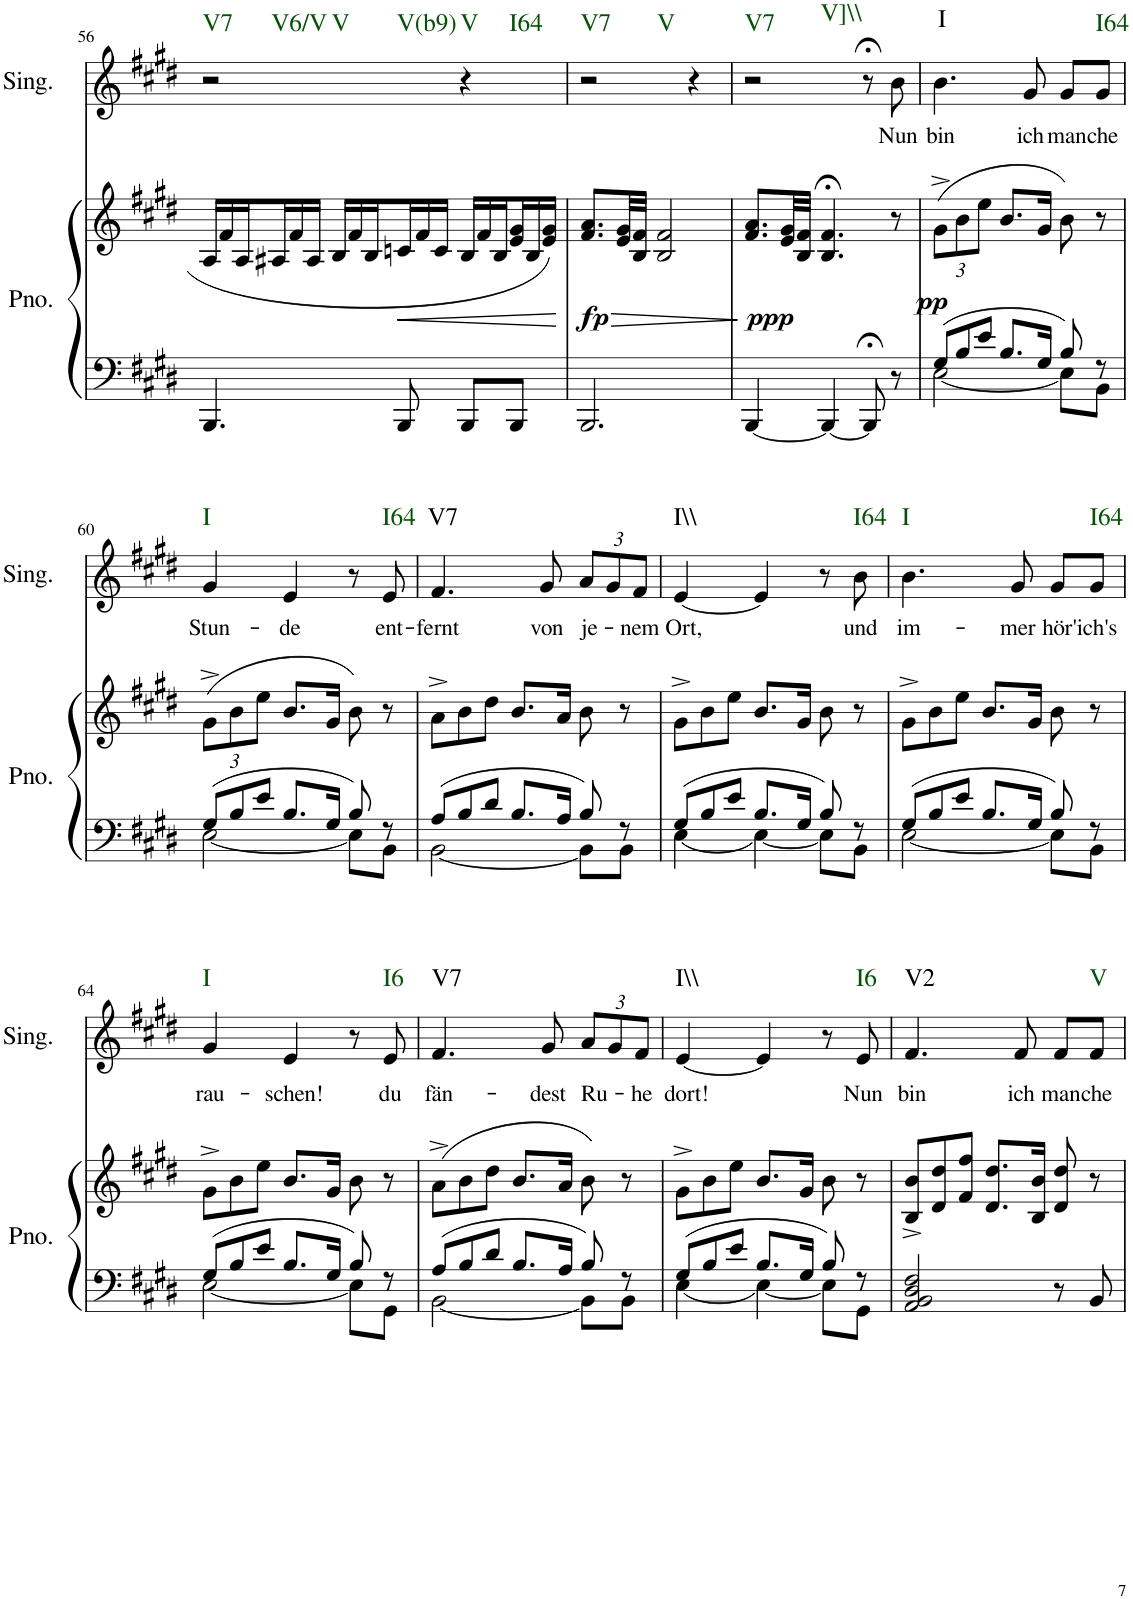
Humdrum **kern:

**kern	**kern	**dynam	**kern	**text	**harte
*part2	*part2	*part2	*part1	*part1	*part1
*staff3	*staff2	*staff2/3	*staff1	*staff1	*
*I"Pianoforte	*	*	*I"Singstimme	*	*
*I'Pno.	*	*	*I'Sing.	*	*
!!LO:PB:g=z
*clefF4	*clefG2	*	*clefG2	*	*
*k[f#c#g#d#]	*k[f#c#g#d#]	*	*k[f#c#g#d#]	*	*
*M3/4	*M3/4	*	*M3/4	*	*
*	*Xtuplet	*	*	*	*
=56	=56	=56	=56	=56	=56
!	!	!	!	!	!LO:H:n=1:kt=V7
!	!	!	!	!	!LO:H:n=2:kt=V6/V
!	!	!	!	!	!LO:H:n=3:kt=V
!	!	!	!	!	!LO:H:n=4:kt=V(b9)
4.BBB/	24A/LL	.	2r	.	N N N N
.	24f#/	.	.	.	.
.	24A/	.	.	.	.
.	24A#X/	.	.	.	.
.	24f#/	.	.	.	.
.	24A#/JJ	.	.	.	.
.	24B/LL	.	.	.	.
.	24f#/	.	.	.	.
.	24B/	.	.	.	.
8BBB/	24cn/	.	.	.	.
.	24f#/	.	.	.	.
.	24c/JJ	.	.	.	.
!	!	!	!	!	!LO:H:n=1:kt=V
!	!	!	!	!	!LO:H:n=2:kt=I64
8BBB/L	24B/LL	.	4r	.	N N
.	24f#/	.	.	.	.
.	24B/	.	.	.	.
8BBB/J	24e/ 24g#/	.	.	.	.
.	24B/	.	.	.	.
.	24e/ 24g#/JJ	.	.	.	.
=57	=57	=57	=57	=57	=57
!	!	!LO:DY:a=2	!	!	!LO:H:n=1:kt=V7
!	!	!	!	!	!LO:H:n=2:kt=V
2.BBB/	8.f#/ 8.a/L	fp	2r	.	N N
.	32e/ 32g#/LL	.	.	.	.
.	32B/ 32f#/JJJ	.	.	.	.
.	2B/ 2f#/	.	.	.	.
.	.	.	4r	.	.
=58	=58	=58	=58	=58	=58
!	!	!LO:DY:a=2	!	!	!LO:H:n=1:kt=V7
!	!	!	!	!	!LO:H:n=2:kt=V]\\
[4BBB/	8.f#/ 8.a/L	ppp	2r	.	N N
.	32e/ 32g#/LL	.	.	.	.
.	32B/ 32f#/JJJ	.	.	.	.
4BBB/_	4.B/;< 4.f#/;<	.	.	.	.
8BBB;</]	.	.	8r;<	.	.
!	!	!	!	!LO:LY:b	!
8r	8r	.	8b\	Nun	.
=59	=59	=59	=59	=59	=59
*Xtuplet	*tuplet	*	*	*	*
*^	*	*	*	*	*
*	*	*Xbrackettup	*	*	*	*
!	!	!	!LO:DY:a=2	!	!LO:LY:b	!LO:H:kt=I
12G#/L	[2E\	(12g#^\L	pp	4.b\	bin	N
12B/	.	12b\	.	.	.	.
12e/J	.	12ee\J	.	.	.	.
8.B/L	.	8.b/L	.	.	.	.
!	!	!	!	!	!LO:LY:b	!
.	.	.	.	8g#/	ich	.
16G#/Jk	.	16g#/Jk	.	.	.	.
!	!	!	!	!	!LO:LY:b	!
8B/	8E\L]	8b\)	.	8g#/L	man-	.
!	!	!	!	!	!LO:LY:b	!LO:H:kt=I64
8r	8BB\J	8r	.	8g#/J	-che	N
!!LO:LB:g=z
=60	=60	=60	=60	=60	=60	=60
!	!	!	!	!	!LO:LY:b	!LO:H:kt=I
12G#/L	[2E\	(12g#^\L	.	4g#/	Stun-	N
12B/	.	12b\	.	.	.	.
12e/J	.	12ee\J	.	.	.	.
!	!	!	!	!	!LO:LY:b	!
8.B/L	.	8.b/L	.	4e/	-de	.
16G#/Jk	.	16g#/Jk	.	.	.	.
8B/	8E\L]	8b\)	.	8r	.	.
!	!	!	!	!	!LO:LY:b	!LO:H:kt=I64
8r	8BB\J	8r	.	8e/	ent-	N
=61	=61	=61	=61	=61	=61	=61
*	*	*Xtuplet	*	*	*	*
!	!	!	!	!	!LO:LY:b	!LO:H:kt=V7
12A/L	[2BB\	12a^\L	.	4.f#/	-fernt	N
12B/	.	12b\	.	.	.	.
12d#/J	.	12dd#\J	.	.	.	.
8.B/L	.	8.b/L	.	.	.	.
!	!	!	!	!	!LO:LY:b	!
.	.	.	.	8g#/	von	.
16A/Jk	.	16a/Jk	.	.	.	.
*	*	*	*	*Xbrackettup	*	*
!	!	!	!	!	!LO:LY:b	!
8B/	8BB\L]	8b\	.	12a/L	je-	.
.	.	.	.	12g#/	.	.
8r	8BB\J	8r	.	.	.	.
!	!	!	!	!	!LO:LY:b	!
.	.	.	.	12f#/J	-nem	.
=62	=62	=62	=62	=62	=62	=62
!	!	!	!	!	!LO:LY:b	!LO:H:kt=I\\
12G#/L	[4E\	12g#^\L	.	[4e/	Ort,	N
12B/	.	12b\	.	.	.	.
12e/J	.	12ee\J	.	.	.	.
8.B/L	4E\_	8.b/L	.	4e/]	.	.
16G#/Jk	.	16g#/Jk	.	.	.	.
8B/	8E\L]	8b\	.	8r	.	.
!	!	!	!	!	!LO:LY:b	!LO:H:kt=I64
8r	8BB\J	8r	.	8b\	und	N
=63	=63	=63	=63	=63	=63	=63
!	!	!	!	!	!LO:LY:b	!LO:H:kt=I
12G#/L	[2E\	12g#^\L	.	4.b\	im-	N
12B/	.	12b\	.	.	.	.
12e/J	.	12ee\J	.	.	.	.
8.B/L	.	8.b/L	.	.	.	.
!	!	!	!	!	!LO:LY:b	!
.	.	.	.	8g#/	-mer	.
16G#/Jk	.	16g#/Jk	.	.	.	.
!	!	!	!	!	!LO:LY:b	!
8B/	8E\L]	8b\	.	8g#/L	hör'	.
!	!	!	!	!	!LO:LY:b	!LO:H:kt=I64
8r	8BB\J	8r	.	8g#/J	ich's	N
!!LO:LB:g=z
=64	=64	=64	=64	=64	=64	=64
!	!	!	!	!	!LO:LY:b	!LO:H:kt=I
12G#/L	[2E\	12g#^\L	.	4g#/	rau-	N
12B/	.	12b\	.	.	.	.
12e/J	.	12ee\J	.	.	.	.
!	!	!	!	!	!LO:LY:b	!
8.B/L	.	8.b/L	.	4e/	-schen!	.
16G#/Jk	.	16g#/Jk	.	.	.	.
8B/	8E\L]	8b\	.	8r	.	.
!	!	!	!	!	!LO:LY:b	!LO:H:kt=I6
8r	8GG#\J	8r	.	8e/	du	N
=65	=65	=65	=65	=65	=65	=65
!	!	!	!	!	!LO:LY:b	!LO:H:kt=V7
12A/L	[2BB\	(12a^\L	.	4.f#/	fän-	N
12B/	.	12b\	.	.	.	.
12d#/J	.	12dd#\J	.	.	.	.
8.B/L	.	8.b/L	.	.	.	.
!	!	!	!	!	!LO:LY:b	!
.	.	.	.	8g#/	-dest	.
16A/Jk	.	16a/Jk	.	.	.	.
!	!	!	!	!	!LO:LY:b	!
8B/	8BB\L]	8b\)	.	12a/L	Ru-	.
.	.	.	.	12g#/	.	.
8r	8BB\J	8r	.	.	.	.
!	!	!	!	!	!LO:LY:b	!
.	.	.	.	12f#/J	-he	.
=66	=66	=66	=66	=66	=66	=66
!	!	!	!	!	!LO:LY:b	!LO:H:kt=I\\
12G#/L	[4E\	12g#^\L	.	[4e/	dort!	N
12B/	.	12b\	.	.	.	.
12e/J	.	12ee\J	.	.	.	.
8.B/L	4E\_	8.b/L	.	4e/]	.	.
16G#/Jk	.	16g#/Jk	.	.	.	.
8B/	8E\L]	8b\	.	8r	.	.
!	!	!	!	!	!LO:LY:b	!LO:H:kt=I6
8r	8GG#\J	8r	.	8e/	Nun	N
=67	=67	=67	=67	=67	=67	=67
!	!	!	!	!	!LO:LY:b	!LO:H:kt=V2
*v	*v	*	*	*	*	*
2AA/ 2BB/ 2D#/ 2F#/	12B/^ 12b/^L	.	4.f#/	bin	N
.	12d#/ 12dd#/	.	.	.	.
.	12f#/ 12ff#/J	.	.	.	.
.	8.d#/ 8.dd#/L	.	.	.	.
!	!	!	!	!LO:LY:b	!
.	.	.	8f#/	ich	.
.	16B/ 16b/Jk	.	.	.	.
!	!	!	!	!LO:LY:b	!
8r	8d#/ 8dd#/	.	8f#/L	man-	.
!	!	!	!	!LO:LY:b	!LO:H:kt=V
8BB/	8r	.	8f#/J	-che	N
=	=	=	=	=	=
*-	*-	*-	*-	*-	*-
